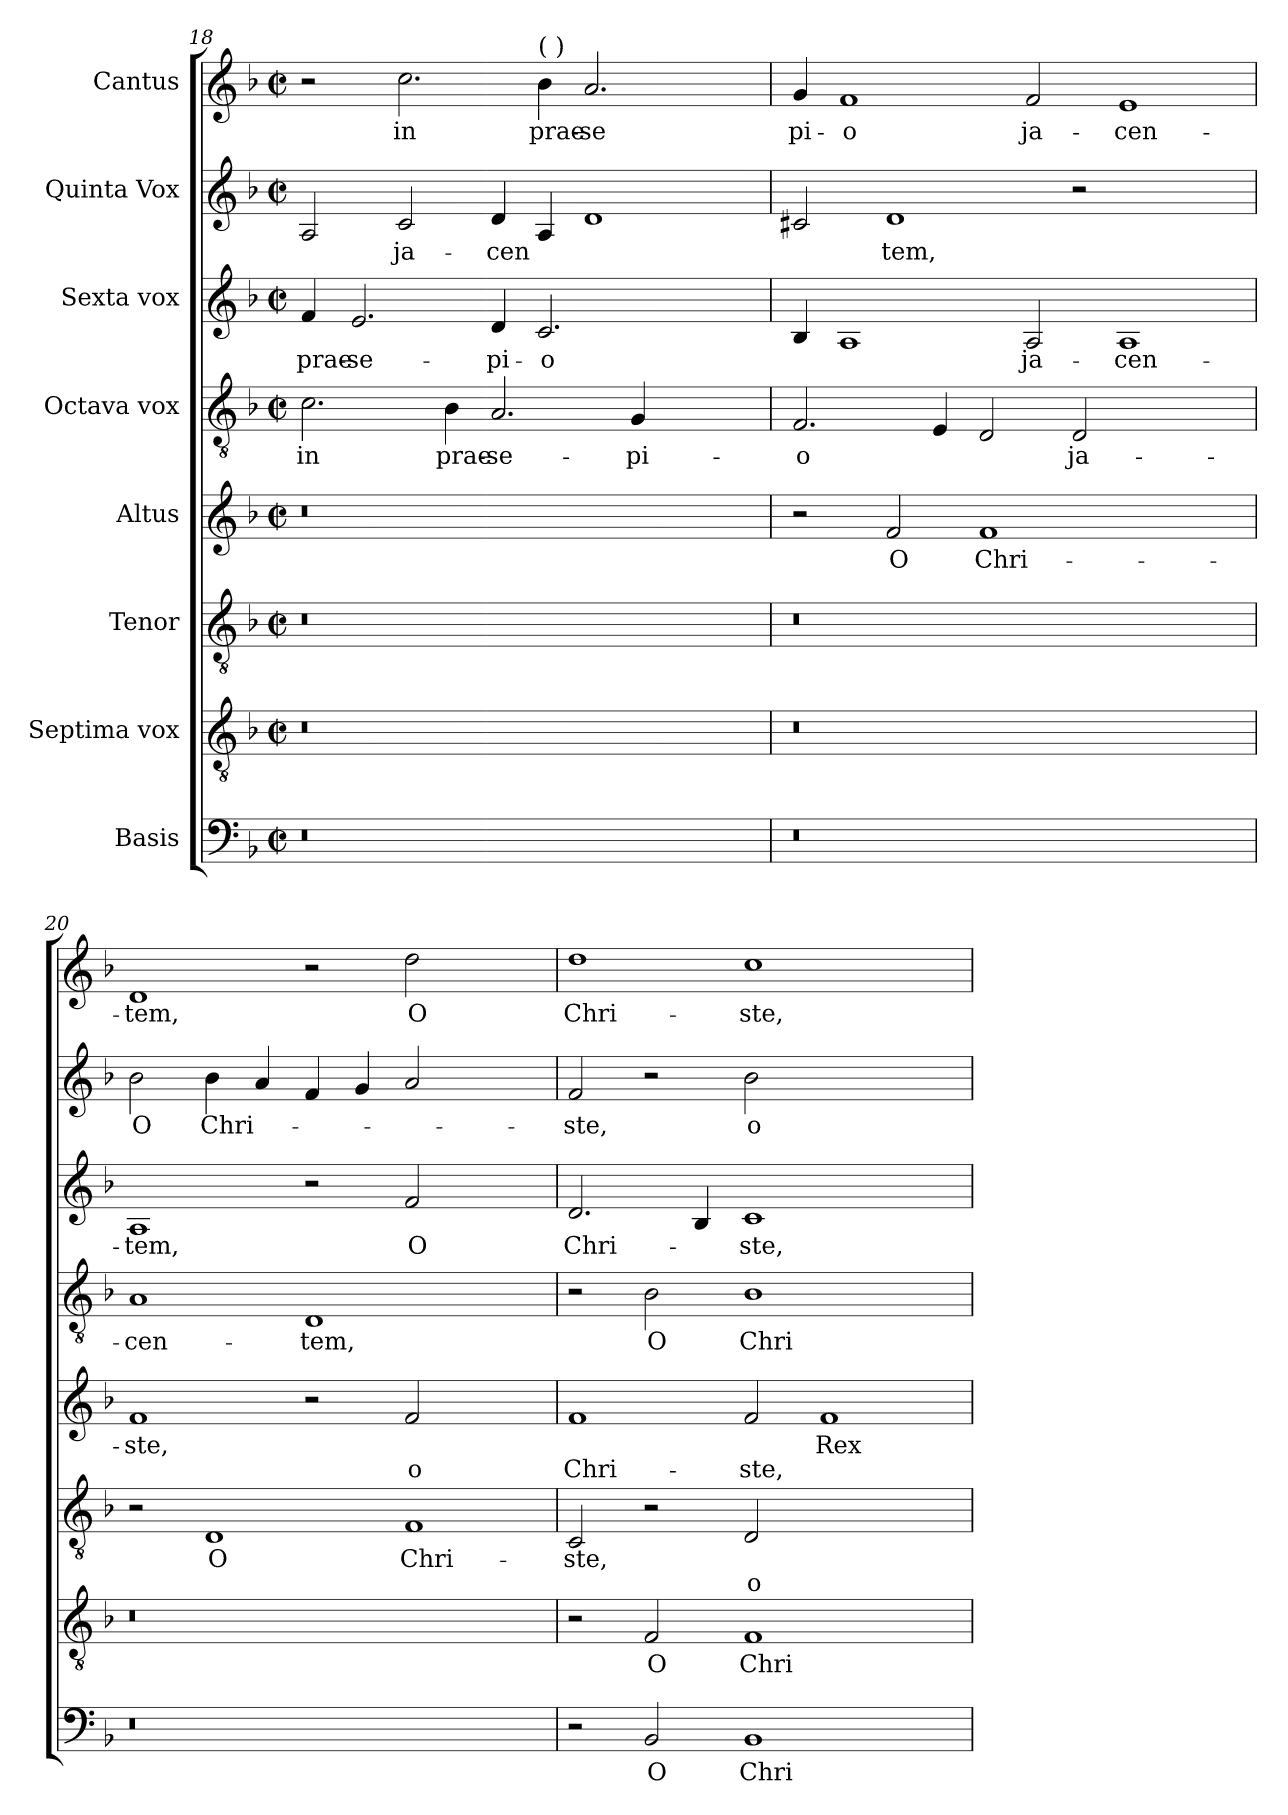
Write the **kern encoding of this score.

**kern	**text	**kern	**text	**kern	**text	**text	**kern	**text	**text	**kern	**text	**kern	**text	**kern	**text	**kern	**text
*part8	*part8	*part7	*part7	*part6	*part6	*part6	*part5	*part5	*part5	*part4	*part4	*part3	*part3	*part2	*part2	*part1	*part1
*staff8	*staff8	*staff7	*staff7	*staff6	*staff6	*staff6	*staff5	*staff5	*staff5	*staff4	*staff4	*staff3	*staff3	*staff2	*staff2	*staff1	*staff1
*I"Basis	*	*I"Septima vox	*	*I"Tenor	*	*	*I"Altus	*	*	*I"Octava vox	*	*I"Sexta vox	*	*I"Quinta Vox	*	*I"Cantus	*
*clefF4	*	*clefGv2	*	*clefGv2	*	*	*clefG2	*	*	*clefGv2	*	*clefG2	*	*clefG2	*	*clefG2	*
*k[b-]	*	*k[b-]	*	*k[b-]	*	*	*k[b-]	*	*	*k[b-]	*	*k[b-]	*	*k[b-]	*	*k[b-]	*
*F:	*	*F:	*	*F:	*	*	*F:	*	*	*F:	*	*F:	*	*F:	*	*F:	*
*M4/2	*	*M4/2	*	*M4/2	*	*	*M4/2	*	*	*M4/2	*	*M4/2	*	*M4/2	*	*M4/2	*
*met(c|)	*	*met(c|)	*	*met(c|)	*	*	*met(c|)	*	*	*met(c|)	*	*met(c|)	*	*met(c|)	*	*met(c|)	*
=18	=18	=18	=18	=18	=18	=18	=18	=18	=18	=18	=18	=18	=18	=18	=18	=18	=18
!	!	!	!	!	!	!	!	!	!	!	!LO:LY:b	!	!LO:LY:b	!	!	!	!
0r	.	0r	.	0r	.	.	0r	.	.	2.c	in	4f	prae-	2A	.	2r	.
!	!	!	!	!	!	!	!	!	!	!	!	!	!LO:LY:b	!	!	!	!
.	.	.	.	.	.	.	.	.	.	.	.	2.e	-se-	.	.	.	.
!	!	!	!	!	!	!	!	!	!	!	!	!	!	!	!LO:LY:b	!	!LO:LY:b
.	.	.	.	.	.	.	.	.	.	.	.	.	.	2c	ja-	2.cc	in
!	!	!	!	!	!	!	!	!	!	!	!LO:LY:b	!	!	!	!	!	!
.	.	.	.	.	.	.	.	.	.	4B-	prae-	.	.	.	.	.	.
!	!	!	!	!	!	!	!	!	!	!	!LO:LY:b	!	!LO:LY:b	!	!LO:LY:b	!	!
.	.	.	.	.	.	.	.	.	.	2.A	-se-	4d	-pi-	4d	-cen	.	.
!	!	!	!	!	!	!	!	!	!	!	!	!	!	!	!	!LO:TX:a:t=(  )	!
!	!	!	!	!	!	!	!	!	!	!	!	!	!LO:LY:b	!	!	!	!LO:LY:b
.	.	.	.	.	.	.	.	.	.	.	.	2.c	-o	4A	.	4b-	prae-
!	!	!	!	!	!	!	!	!	!	!	!	!	!	!	!	!	!LO:LY:b
.	.	.	.	.	.	.	.	.	.	.	.	.	.	1d	.	2.a	-se
!	!	!	!	!	!	!	!	!	!	!	!LO:LY:b	!	!	!	!	!	!
.	.	.	.	.	.	.	.	.	.	4G	-pi-	.	.	.	.	.	.
2ryy	.	2ryy	.	2ryy	.	.	2ryy	.	.	2ryy	.	2ryy	.	.	.	.	.
.	.	.	.	.	.	.	.	.	.	.	.	.	.	.	.	4ryy	.
=19	=19	=19	=19	=19	=19	=19	=19	=19	=19	=19	=19	=19	=19	=19	=19	=19	=19
!	!	!	!	!	!	!	!	!	!	!	!LO:LY:b	!	!	!	!	!	!LO:LY:b
0r	.	0r	.	0r	.	.	2r	.	.	2.F	-o	4B-	.	2c#X	.	4g	pi-
!	!	!	!	!	!	!	!	!	!	!	!	!	!	!	!	!	!LO:LY:b
.	.	.	.	.	.	.	.	.	.	.	.	1A	.	.	.	1f	-o
!	!	!	!	!	!	!	!	!LO:LY:b	!	!	!	!	!	!	!LO:LY:b	!	!
.	.	.	.	.	.	.	2f	O	.	.	.	.	.	1d	tem,	.	.
.	.	.	.	.	.	.	.	.	.	4E	.	.	.	.	.	.	.
!	!	!	!	!	!	!	!	!LO:LY:b	!	!	!	!	!	!	!	!	!
.	.	.	.	.	.	.	1f	Chri-	.	2D	.	.	.	.	.	.	.
!	!	!	!	!	!	!	!	!	!	!	!	!	!LO:LY:b	!	!	!	!LO:LY:b
.	.	.	.	.	.	.	.	.	.	.	.	2A	ja-	.	.	2f	ja-
!	!	!	!	!	!	!	!	!	!	!	!LO:LY:b	!	!	!	!	!	!
.	.	.	.	.	.	.	.	.	.	2D	ja-	.	.	2r	.	.	.
!	!	!	!	!	!	!	!	!	!	!	!	!	!LO:LY:b	!	!	!	!LO:LY:b
.	.	.	.	.	.	.	.	.	.	.	.	1A	-cen-	.	.	1e	-cen-
2.ryy	.	2.ryy	.	2.ryy	.	.	2.ryy	.	.	2.ryy	.	.	.	2.ryy	.	.	.
=20	=20	=20	=20	=20	=20	=20	=20	=20	=20	=20	=20	=20	=20	=20	=20	=20	=20
!	!	!	!	!	!	!	!	!LO:LY:b	!	!	!LO:LY:b	!	!LO:LY:b	!	!LO:LY:b	!	!LO:LY:b
0r	.	0r	.	2r	.	.	1f	-ste,	.	1A	-cen-	1A	-tem,	2b-	O	1d	-tem,
!	!	!	!	!	!LO:LY:b	!	!	!	!	!	!	!	!	!	!LO:LY:b	!	!
.	.	.	.	1D	O	.	.	.	.	.	.	.	.	4b-	Chri-	.	.
.	.	.	.	.	.	.	.	.	.	.	.	.	.	4a	.	.	.
!	!	!	!	!	!	!	!	!	!	!	!LO:LY:b	!	!	!	!	!	!
.	.	.	.	.	.	.	2r	.	.	1D	-tem,	2r	.	4f	.	2r	.
.	.	.	.	.	.	.	.	.	.	.	.	.	.	4g	.	.	.
!	!	!	!	!	!LO:LY:b	!	!	!	!LO:LY:b	!	!	!	!LO:LY:b	!	!	!	!LO:LY:b
.	.	.	.	1F	Chri-	.	2f	.	o	.	.	2f	O	2a	.	2dd	O
2ryy	.	2ryy	.	.	.	.	2ryy	.	.	2ryy	.	2ryy	.	2ryy	.	2ryy	.
!!LO:LB:g=z
=21	=21	=21	=21	=21	=21	=21	=21	=21	=21	=21	=21	=21	=21	=21	=21	=21	=21
!	!	!	!	!	!LO:LY:b	!	!	!	!LO:LY:b	!	!	!	!LO:LY:b	!	!LO:LY:b	!	!LO:LY:b
2r	.	2r	.	2C	-ste,	.	1f	.	Chri-	2r	.	2.d	Chri-	2f	-ste,	1dd	Chri-
!	!LO:LY:b	!	!LO:LY:b	!	!	!	!	!	!	!	!LO:LY:b	!	!	!	!	!	!
2BB-	O	2F	O	2r	.	.	.	.	.	2B-	O	.	.	2r	.	.	.
.	.	.	.	.	.	.	.	.	.	.	.	4B-	.	.	.	.	.
!	!LO:LY:b	!	!LO:LY:b	!	!	!LO:LY:b	!	!	!LO:LY:b	!	!LO:LY:b	!	!LO:LY:b	!	!LO:LY:b	!	!LO:LY:b
1BB-	Chri-	1F	Chri-	2D	.	o	2f	.	-ste,	1B-	Chri-	1c	-ste,	2b-	o	1cc	-ste,
!	!	!	!	!	!	!	!	!LO:LY:b	!	!	!	!	!	!	!	!	!
.	.	.	.	1ryy	.	.	1f	Rex	.	.	.	.	.	1ryy	.	.	.
2ryy	.	2ryy	.	.	.	.	.	.	.	2ryy	.	2ryy	.	.	.	2ryy	.
=	=	=	=	=	=	=	=	=	=	=	=	=	=	=	=	=	=
*-	*-	*-	*-	*-	*-	*-	*-	*-	*-	*-	*-	*-	*-	*-	*-	*-	*-
